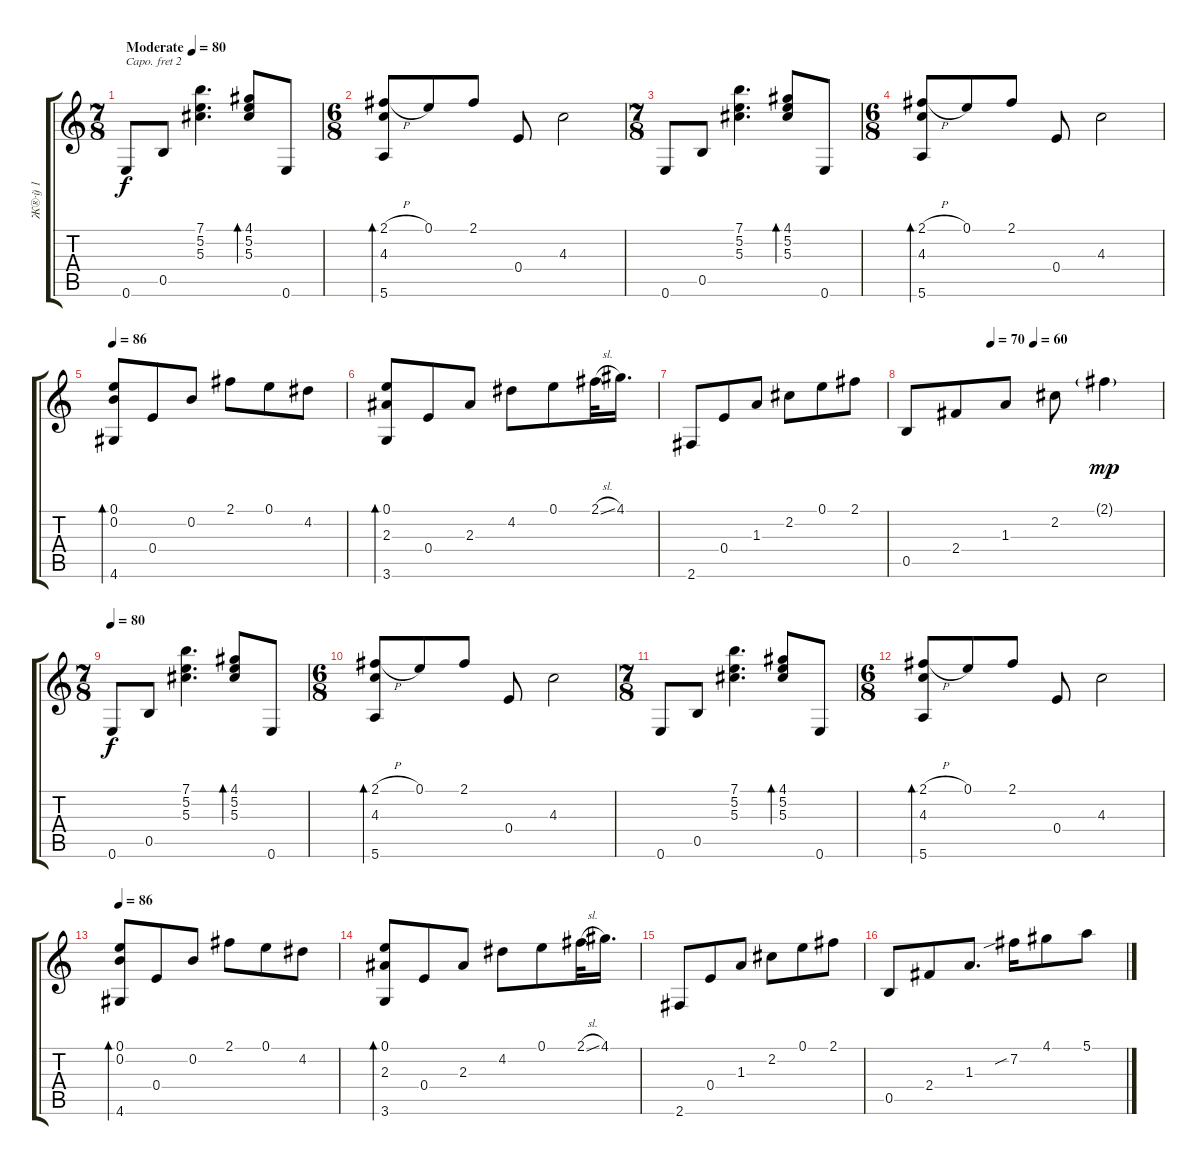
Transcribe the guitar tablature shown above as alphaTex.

\track ("Ж®·ў 1" "Ж®·ў 1") {instrument acousticguitarsteel}
\staff {score tabs}
\capo 2
\tuning (D4 A3 Gb3 D3 A2 D2) {hide}
\ts (7 8)
\tempo (80 "Moderate")
\clef g2
\ks c
0.6.8{dy f instrument acousticguitarsteel} 0.5.8 (7.1 5.2 5.3).4{d} (4.1 5.2 5.3).8{bd 480} 0.6.8 |
\ts (6 8)
(2.1{h} 4.3 5.6).8{bd 480} 0.1.8 2.1.8 0.4.8 4.3.2 |
\ts (7 8)
0.6.8 0.5.8 (7.1 5.2 5.3).4{d} (4.1 5.2 5.3).8{bd 480} 0.6.8 |
\ts (6 8)
(2.1{h} 4.3 5.6).8{bd 480} 0.1.8 2.1.8 0.4.8 4.3.2 |
\tempo 86
(0.1 0.2 4.6).8{bd 480} 0.4.8 0.2.8 2.1.8 0.1.8 4.2.8 |
(0.1 2.3 3.6).8{bd 480} 0.4.8 2.3.8 4.2.8 0.1.8 2.1{sl}.32 4.1.16{d} |
2.6.8 0.4.8 1.3.8 2.2.8 0.1.8 2.1.8 |
\tempo (70 0.3333333333333333)
\tempo (60 0.5)
0.5.8 2.4.8 1.3.8 2.2.8 2.1{g}.4{dy mp} |
\ts (7 8)
\tempo 80
0.6.8{dy f} 0.5.8 (7.1 5.2 5.3).4{d} (4.1 5.2 5.3).8{bd 480} 0.6.8 |
\ts (6 8)
(2.1{h} 4.3 5.6).8{bd 480} 0.1.8 2.1.8 0.4.8 4.3.2 |
\ts (7 8)
0.6.8 0.5.8 (7.1 5.2 5.3).4{d} (4.1 5.2 5.3).8{bd 480} 0.6.8 |
\ts (6 8)
(2.1{h} 4.3 5.6).8{bd 480} 0.1.8 2.1.8 0.4.8 4.3.2 |
\tempo 86
(0.1 0.2 4.6).8{bd 480} 0.4.8 0.2.8 2.1.8 0.1.8 4.2.8 |
(0.1 2.3 3.6).8{bd 480} 0.4.8 2.3.8 4.2.8 0.1.8 2.1{sl}.32 4.1.16{d} |
2.6.8 0.4.8 1.3.8 2.2.8 0.1.8 2.1.8 |
0.5.8 2.4.8 1.3.8{d} 7.2{sib}.16 4.1.8 5.1.8
